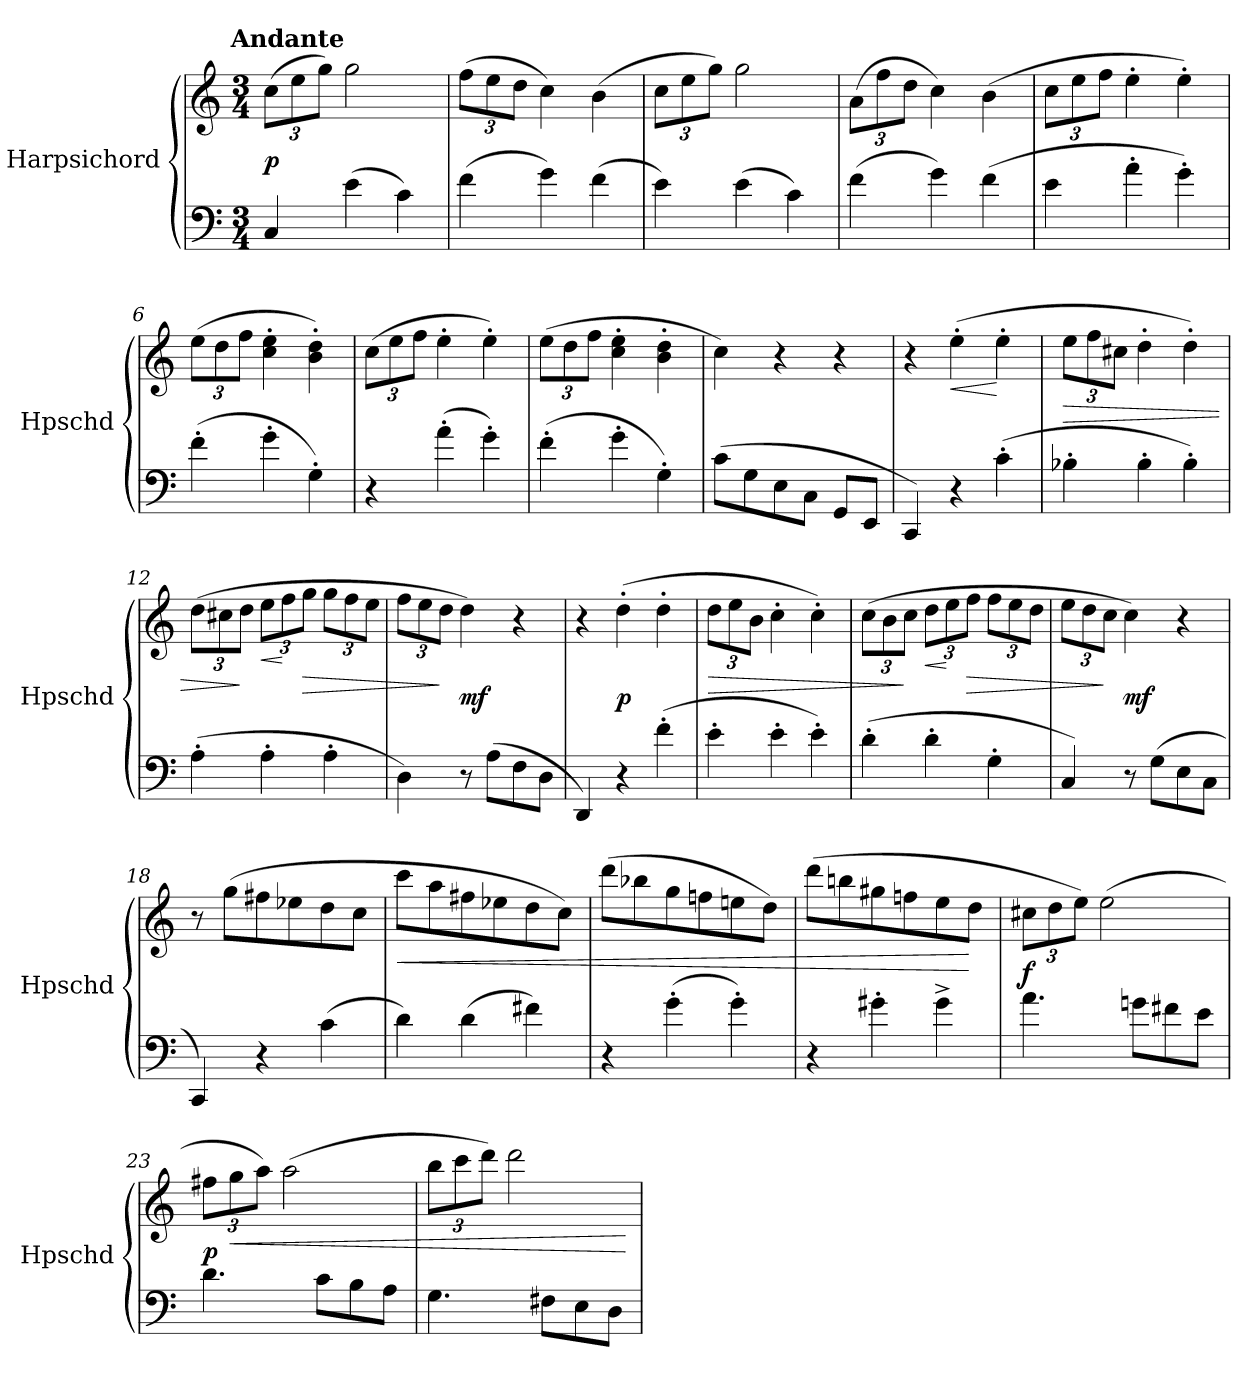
**kern	**kern	**dynam
*part1	*part1	*part1
*staff2	*staff1	*staff1/2
*I"Harpsichord	*	*
*I'Hpschd	*	*
*clefF4	*clefG2	*
*k[]	*k[]	*
*C:	*C:	*
!!LO:TX:omd:t=Andante
*M3/4	*M3/4	*
*MM108	*MM108	*
=1	=1	=1
4C/	(12cc\L	p
.	12ee\	.
.	12gg\J)	.
(4e\	2gg\	.
4c\)	.	.
=2	=2	=2
(4f\	(12ff\L	.
.	12ee\	.
.	12dd\J	.
4g\)	4cc\)	.
(4f\	(4b\	.
=3	=3	=3
4e\)	12cc\L	.
.	12ee\	.
.	12gg\J)	.
(4e\	2gg\	.
4c\)	.	.
=4	=4	=4
(4f\	(12a\L	.
.	12ff\	.
.	12dd\J	.
4g\)	4cc\)	.
(4f\	(4b\	.
=5	=5	=5
4e\	12cc\L	.
.	12ee\	.
.	12ff\J	.
4a'\	4ee'\	.
4g'\)	4ee'\)	.
=6	=6	=6
(4f'\	(12ee\L	.
.	12dd\	.
.	12ff\J	.
4g'\	4cc'\ 4ee'\	.
4G'\)	4b'\ 4dd'\)	.
=7	=7	=7
4r	(12cc\L	.
.	12ee\	.
.	12ff\J	.
(4a'\	4ee'\	.
4g'\)	4ee'\)	.
=8	=8	=8
(4f'\	(12ee\L	.
.	12dd\	.
.	12ff\J	.
4g'\	4cc'\ 4ee'\	.
4G'\)	4b'\ 4dd'\	.
=9	=9	=9
(8c\L	4cc\)	.
8G\	.	.
8E\	4r	.
8C\J	.	.
8GG/L	4r	.
8EE/J	.	.
=10	=10	=10
4CC/)	4r	.
!	!	!LO:HP:b
4r	(4ee'\	<
(4c'\	4ee'\	[
=11	=11	=11
!	!	!LO:HP:b
4B-X'\	12ee\L	>
.	12ff\	.
.	12cc#X\J	.
4B-'\	4dd'\	.
4B-'\)	4dd'\)	.
=12	=12	=12
(4A'\	(12dd\L	.
.	12cc#X\	.
.	12dd\J	]
!	!	!LO:HP:b
4A'\	12ee\L	<
.	12ff\	[
!	!	!LO:HP:b
.	12gg\J	>
4A'\	12gg\L	.
.	12ff\	.
.	12ee\J	.
=13	=13	=13
4D\)	12ff\L	.
.	12ee\	.
.	12dd\J	]
8r	4dd\)	mf
(8A\L	.	.
8F\	4r	.
8D\J	.	.
=14	=14	=14
4DD/)	4r	.
4r	(4dd'\	p
(4f'\	4dd'\	.
=15	=15	=15
!	!	!LO:HP:b
4e'\	12dd\L	>
.	12ee\	.
.	12b\J	.
4e'\	4cc'\	.
4e'\)	4cc'\)	.
=16	=16	=16
(4d'\	(12cc\L	.
.	12b\	.
.	12cc\J	]
!	!	!LO:HP:b
4d'\	12dd\L	<
.	12ee\	[
!	!	!LO:HP:b
.	12ff\J	>
4G'\	12ff\L	.
.	12ee\	.
.	12dd\J	.
=17	=17	=17
4C/)	12ee\L	.
.	12dd\	.
.	12cc\J	]
8r	4cc\)	mf
(8G\L	.	.
8E\	4r	.
8C\J	.	.
=18	=18	=18
4CC/)	8r	.
.	(8gg\L	.
4r	8ff#X\	.
.	8ee-X\	.
(4c\	8dd\	.
.	8cc\J	.
=19	=19	=19
!	!	!LO:HP:b
4d\)	8ccc\L	<
.	8aa\	.
(4d\	8ff#X\	.
.	8ee-X\	.
4f#X\)	8dd\	.
.	8cc\J)	.
=20	=20	=20
4r	(8ddd\L	.
.	8bb-X\	.
(4g'\	8gg\	.
.	8ffn\	.
4g'\)	8een\	.
.	8dd\J)	.
=21	=21	=21
4r	(8ddd\L	.
.	8bbn\	.
4g#X'\	8gg#X\	.
.	8ffn\	.
4g#^\	8ee\	.
.	8dd\J	[
=22	=22	=22
4.a\	12cc#X\L	f
.	12dd\	.
.	12ee\J)	.
.	(2ee\	.
8gn\L	.	.
8f#X\	.	.
8e\J	.	.
=23	=23	=23
4.d\	12ff#X\L	p
!	!	!LO:HP:b
.	12gg\	<
.	12aa\J)	.
.	(2aa\	.
8c\L	.	.
8B\	.	.
8A\J	.	.
=24	=24	=24
4.G\	12bb\L	.
.	12ccc\	.
.	12ddd\J)	.
.	2ddd\	.
8F#X\L	.	.
8E\	.	.
8D\J	.	.
.	.	[
=	=	=
*-	*-	*-
